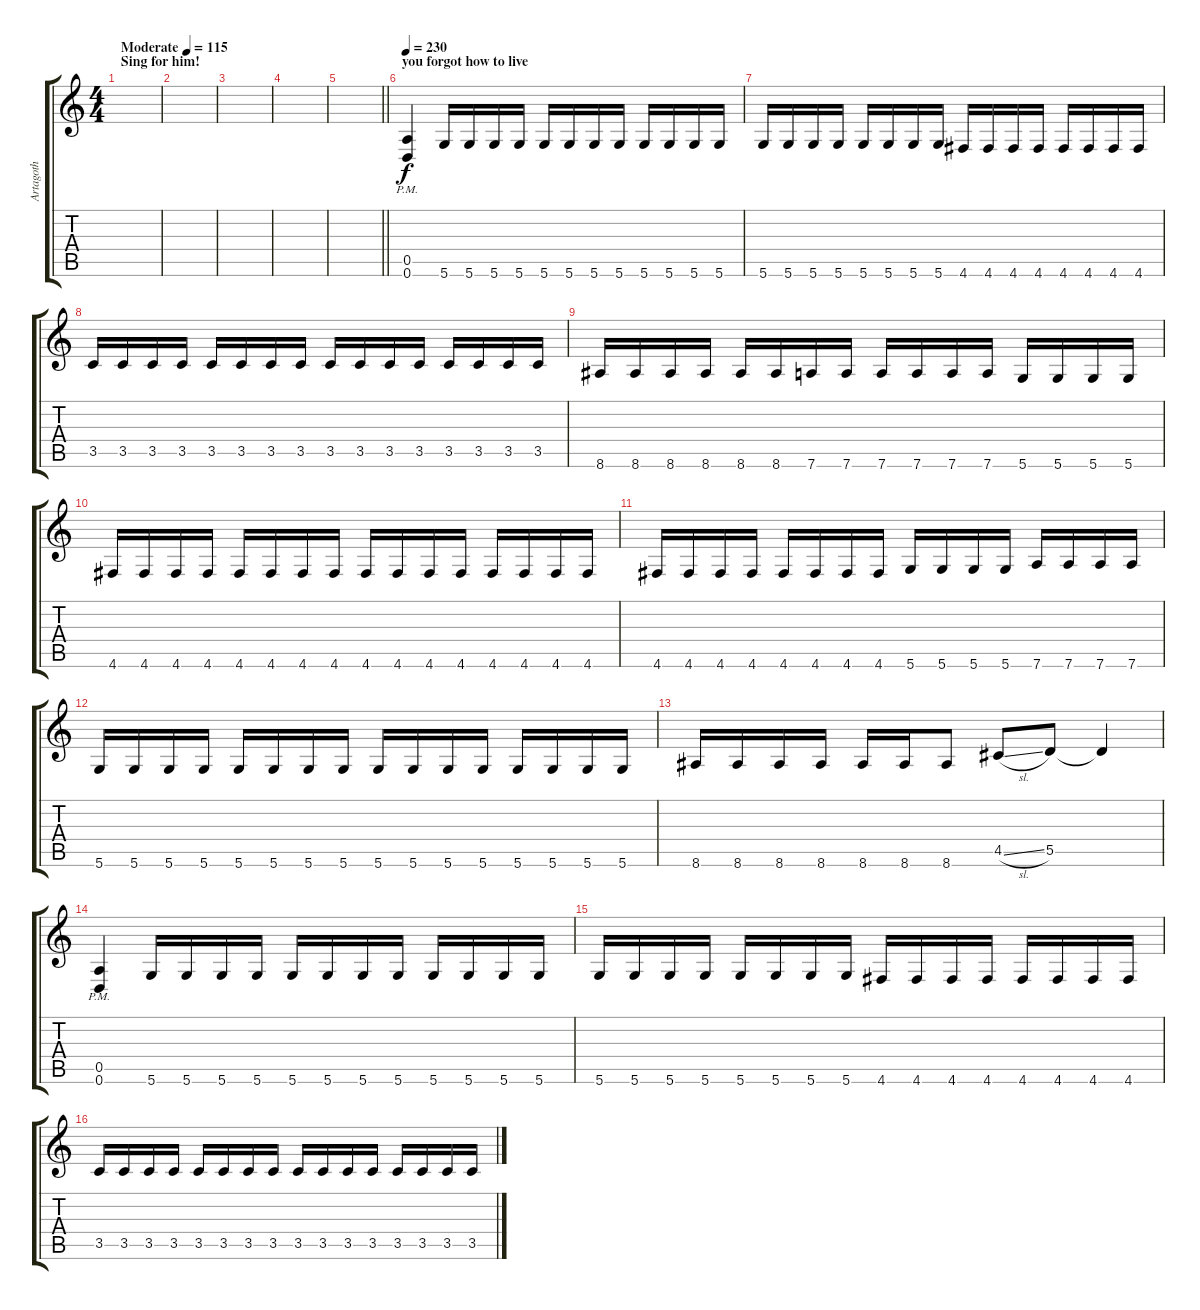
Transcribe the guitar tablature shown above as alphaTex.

\track ("Artagoth" "Artagoth") {instrument distortionguitar}
\staff {score tabs}
\tuning (E4 B3 G3 D3 A2 D2) {hide}
\ts (4 4)
\section ("" "Sing for him!")
\tempo (115 "Moderate")
\clef g2
\ks c
|
|
|
|
\barLineRight lightlight
|
\section ("" "you forgot how to live")
\tempo 230
(0.5{pm} 0.6{pm}).4 5.6.16 5.6.16 5.6.16 5.6.16 5.6.16 5.6.16 5.6.16 5.6.16 5.6.16 5.6.16 5.6.16 5.6.16 |
5.6.16 5.6.16 5.6.16 5.6.16 5.6.16 5.6.16 5.6.16 5.6.16 4.6.16 4.6.16 4.6.16 4.6.16 4.6.16 4.6.16 4.6.16 4.6.16 |
3.5.16 3.5.16 3.5.16 3.5.16 3.5.16 3.5.16 3.5.16 3.5.16 3.5.16 3.5.16 3.5.16 3.5.16 3.5.16 3.5.16 3.5.16 3.5.16 |
8.6.16 8.6.16 8.6.16 8.6.16 8.6.16 8.6.16 7.6.16 7.6.16 7.6.16 7.6.16 7.6.16 7.6.16 5.6.16 5.6.16 5.6.16 5.6.16 |
4.6.16 4.6.16 4.6.16 4.6.16 4.6.16 4.6.16 4.6.16 4.6.16 4.6.16 4.6.16 4.6.16 4.6.16 4.6.16 4.6.16 4.6.16 4.6.16 |
4.6.16 4.6.16 4.6.16 4.6.16 4.6.16 4.6.16 4.6.16 4.6.16 5.6.16 5.6.16 5.6.16 5.6.16 7.6.16 7.6.16 7.6.16 7.6.16 |
5.6.16 5.6.16 5.6.16 5.6.16 5.6.16 5.6.16 5.6.16 5.6.16 5.6.16 5.6.16 5.6.16 5.6.16 5.6.16 5.6.16 5.6.16 5.6.16 |
8.6.16 8.6.16 8.6.16 8.6.16 8.6.16 8.6.16 8.6.8 4.5{sl}.8 5.5.8 5.5{t}.4 |
(0.5{pm} 0.6{pm}).4 5.6.16 5.6.16 5.6.16 5.6.16 5.6.16 5.6.16 5.6.16 5.6.16 5.6.16 5.6.16 5.6.16 5.6.16 |
5.6.16 5.6.16 5.6.16 5.6.16 5.6.16 5.6.16 5.6.16 5.6.16 4.6.16 4.6.16 4.6.16 4.6.16 4.6.16 4.6.16 4.6.16 4.6.16 |
3.5.16 3.5.16 3.5.16 3.5.16 3.5.16 3.5.16 3.5.16 3.5.16 3.5.16 3.5.16 3.5.16 3.5.16 3.5.16 3.5.16 3.5.16 3.5.16
